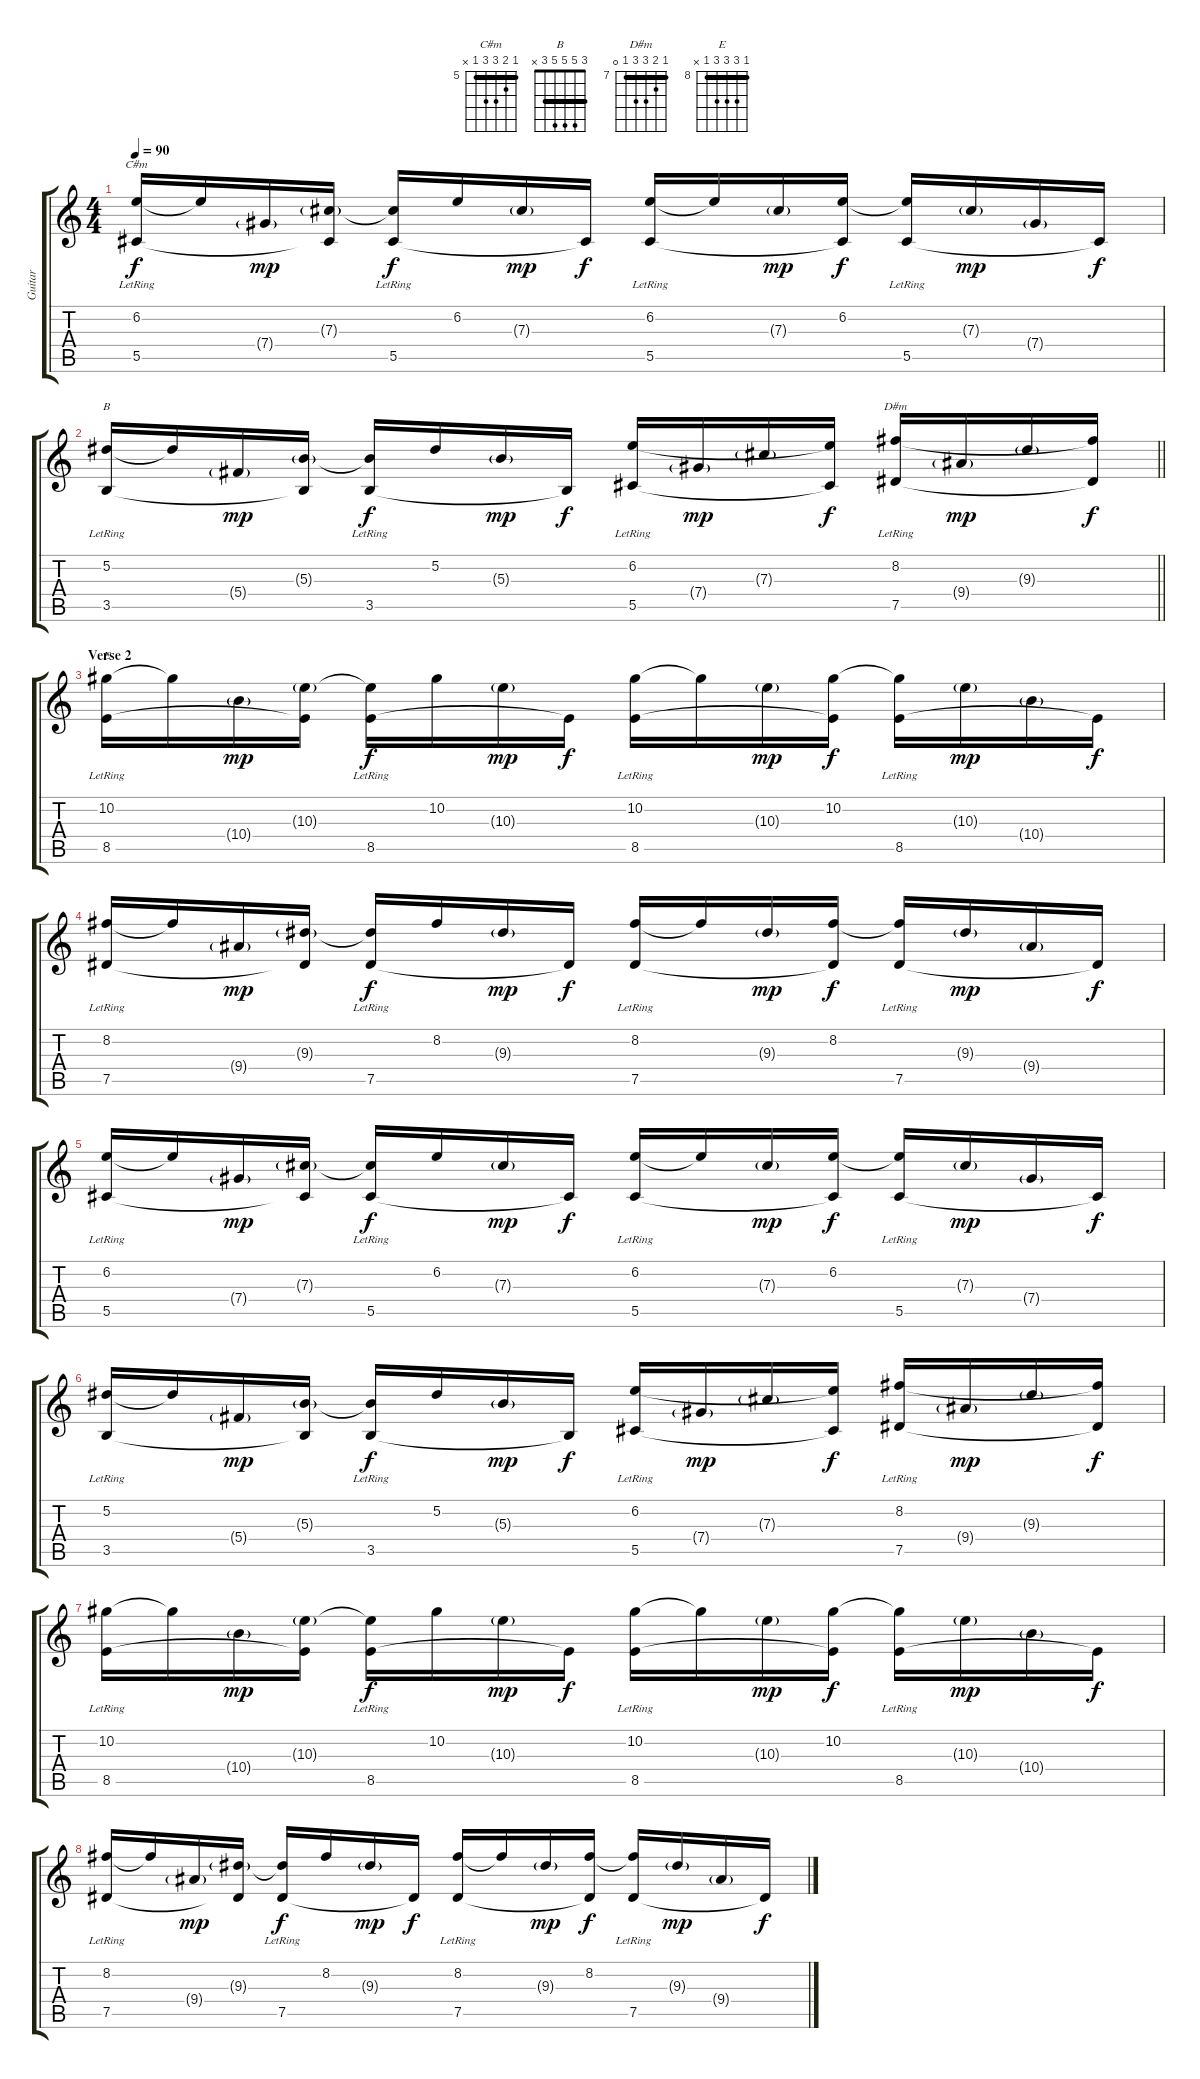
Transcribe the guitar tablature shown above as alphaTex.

\track ("Guitar" "Guitar") {instrument acousticguitarsteel}
\staff {score tabs}
\tuning (Eb4 Bb3 Gb3 Db3 Ab2 Eb2) {hide}
\chord ("C#m" 5 6 7 7 5 x) {firstfret 5 barre 5}
\chord ("B" 3 5 5 5 3 x) {barre 3}
\chord ("D#m" 7 8 9 9 7 0) {firstfret 7 barre 7}
\chord ("E" 8 10 10 10 8 x) {firstfret 8 barre 8}
\ts (4 4)
\tempo 90
\clef g2
\ks c
(6.2{lr} 5.5{lr}).16{ch "C#m" dy f} 6.2{t}.16 7.4{g}.16{dy mp} (7.3{g} 5.5{t}).16 (7.3{t} 5.5{lr}).16{dy f} 6.2.16 7.3{g}.16{dy mp} 5.5{t}.16{dy f} (6.2{lr} 5.5{lr}).16 6.2{t}.16 7.3{g}.16{dy mp} (6.2 5.5{t}).16{dy f} (6.2{t} 5.5{lr}).16 7.3{g}.16{dy mp} 7.4{g}.16 5.5{t}.16{dy f} |
\barLineRight lightlight
(5.2{lr} 3.5{lr}).16{ch "B"} 5.2{t}.16 5.4{g}.16{dy mp} (5.3{g} 3.5{t}).16 (5.3{t} 3.5{lr}).16{dy f} 5.2.16 5.3{g}.16{dy mp} 3.5{t}.16{dy f} (6.2 5.5{lr}).16 7.4{g}.16{dy mp} 7.3{g}.16 (6.2{t} 5.5{t}).16{dy f} (8.2 7.5{lr}).16{ch "D#m"} 9.4{g}.16{dy mp} 9.3{g}.16 (8.2{t} 7.5{t}).16{dy f} |
\section ("" "Verse 2")
(10.2{lr} 8.5{lr}).16{ch "E"} 10.2{t}.16 10.4{g}.16{dy mp} (10.3{g} 8.5{t}).16 (10.3{t} 8.5{lr}).16{dy f} 10.2.16 10.3{g}.16{dy mp} 8.5{t}.16{dy f} (10.2{lr} 8.5{lr}).16 10.2{t}.16 10.3{g}.16{dy mp} (10.2 8.5{t}).16{dy f} (10.2{t} 8.5{lr}).16 10.3{g}.16{dy mp} 10.4{g}.16 8.5{t}.16{dy f} |
(8.2{lr} 7.5{lr}).16 8.2{t}.16 9.4{g}.16{dy mp} (9.3{g} 7.5{t}).16 (9.3{t} 7.5{lr}).16{dy f} 8.2.16 9.3{g}.16{dy mp} 7.5{t}.16{dy f} (8.2{lr} 7.5{lr}).16 8.2{t}.16 9.3{g}.16{dy mp} (8.2 7.5{t}).16{dy f} (8.2{t} 7.5{lr}).16 9.3{g}.16{dy mp} 9.4{g}.16 7.5{t}.16{dy f} |
(6.2{lr} 5.5{lr}).16 6.2{t}.16 7.4{g}.16{dy mp} (7.3{g} 5.5{t}).16 (7.3{t} 5.5{lr}).16{dy f} 6.2.16 7.3{g}.16{dy mp} 5.5{t}.16{dy f} (6.2{lr} 5.5{lr}).16 6.2{t}.16 7.3{g}.16{dy mp} (6.2 5.5{t}).16{dy f} (6.2{t} 5.5{lr}).16 7.3{g}.16{dy mp} 7.4{g}.16 5.5{t}.16{dy f} |
(5.2{lr} 3.5{lr}).16 5.2{t}.16 5.4{g}.16{dy mp} (5.3{g} 3.5{t}).16 (5.3{t} 3.5{lr}).16{dy f} 5.2.16 5.3{g}.16{dy mp} 3.5{t}.16{dy f} (6.2 5.5{lr}).16 7.4{g}.16{dy mp} 7.3{g}.16 (6.2{t} 5.5{t}).16{dy f} (8.2 7.5{lr}).16 9.4{g}.16{dy mp} 9.3{g}.16 (8.2{t} 7.5{t}).16{dy f} |
(10.2{lr} 8.5{lr}).16 10.2{t}.16 10.4{g}.16{dy mp} (10.3{g} 8.5{t}).16 (10.3{t} 8.5{lr}).16{dy f} 10.2.16 10.3{g}.16{dy mp} 8.5{t}.16{dy f} (10.2{lr} 8.5{lr}).16 10.2{t}.16 10.3{g}.16{dy mp} (10.2 8.5{t}).16{dy f} (10.2{t} 8.5{lr}).16 10.3{g}.16{dy mp} 10.4{g}.16 8.5{t}.16{dy f} |
(8.2{lr} 7.5{lr}).16 8.2{t}.16 9.4{g}.16{dy mp} (9.3{g} 7.5{t}).16 (9.3{t} 7.5{lr}).16{dy f} 8.2.16 9.3{g}.16{dy mp} 7.5{t}.16{dy f} (8.2{lr} 7.5{lr}).16 8.2{t}.16 9.3{g}.16{dy mp} (8.2 7.5{t}).16{dy f} (8.2{t} 7.5{lr}).16 9.3{g}.16{dy mp} 9.4{g}.16 7.5{t}.16{dy f}
